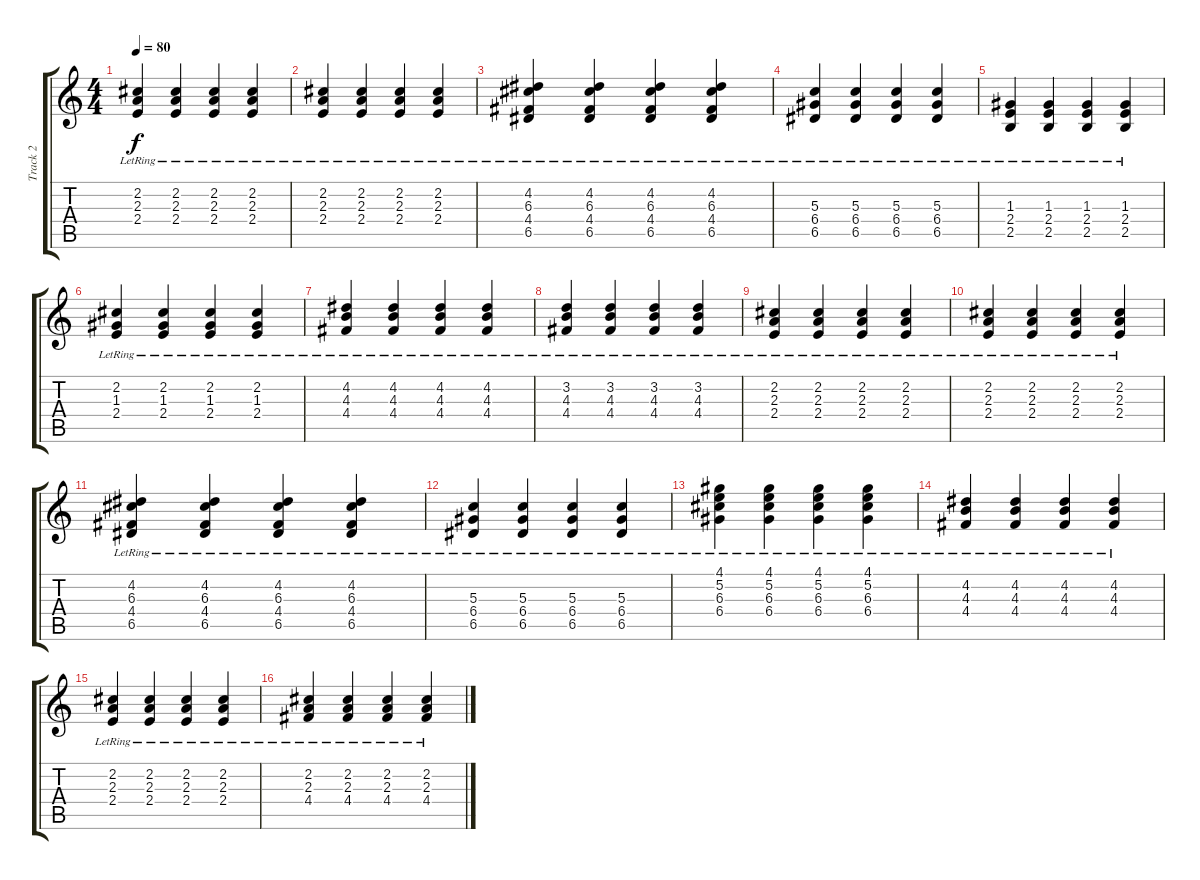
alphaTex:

\track ("Track 2" "Track 2") {instrument electricguitarjazz}
\staff {score tabs}
\tuning (E4 B3 G3 D3 A2 E2) {hide}
\ts (4 4)
\tempo 80
\clef g2
\ks c
(2.2{lr} 2.3{lr} 2.4{lr}).4{dy f} (2.2{lr} 2.3{lr} 2.4{lr}).4 (2.2{lr} 2.3{lr} 2.4{lr}).4 (2.2{lr} 2.3{lr} 2.4{lr}).4 |
(2.2{lr} 2.3{lr} 2.4{lr}).4 (2.2{lr} 2.3{lr} 2.4{lr}).4 (2.2{lr} 2.3{lr} 2.4{lr}).4 (2.2{lr} 2.3{lr} 2.4{lr}).4 |
(4.2{lr} 6.3{lr} 4.4{lr} 6.5{lr}).4 (4.2{lr} 6.3{lr} 4.4{lr} 6.5{lr}).4 (4.2{lr} 6.3{lr} 4.4{lr} 6.5{lr}).4 (4.2{lr} 6.3{lr} 4.4{lr} 6.5{lr}).4 |
(5.3{lr} 6.4{lr} 6.5{lr}).4 (5.3{lr} 6.4{lr} 6.5{lr}).4 (5.3{lr} 6.4{lr} 6.5{lr}).4 (5.3{lr} 6.4{lr} 6.5{lr}).4 |
(1.3{lr} 2.4{lr} 2.5{lr}).4 (1.3{lr} 2.4{lr} 2.5{lr}).4 (1.3{lr} 2.4{lr} 2.5{lr}).4 (1.3{lr} 2.4{lr} 2.5{lr}).4 |
(2.2{lr} 1.3{lr} 2.4{lr}).4 (2.2{lr} 1.3{lr} 2.4{lr}).4 (2.2{lr} 1.3{lr} 2.4{lr}).4 (2.2{lr} 1.3{lr} 2.4{lr}).4 |
(4.2{lr} 4.3{lr} 4.4{lr}).4 (4.2{lr} 4.3{lr} 4.4{lr}).4 (4.2{lr} 4.3{lr} 4.4{lr}).4 (4.2{lr} 4.3{lr} 4.4{lr}).4 |
(3.2{lr} 4.3{lr} 4.4{lr}).4 (3.2{lr} 4.3{lr} 4.4{lr}).4 (3.2{lr} 4.3{lr} 4.4{lr}).4 (3.2{lr} 4.3{lr} 4.4{lr}).4 |
(2.2{lr} 2.3{lr} 2.4{lr}).4 (2.2{lr} 2.3{lr} 2.4{lr}).4 (2.2{lr} 2.3{lr} 2.4{lr}).4 (2.2{lr} 2.3{lr} 2.4{lr}).4 |
(2.2{lr} 2.3{lr} 2.4{lr}).4 (2.2{lr} 2.3{lr} 2.4{lr}).4 (2.2{lr} 2.3{lr} 2.4{lr}).4 (2.2{lr} 2.3{lr} 2.4{lr}).4 |
(4.2{lr} 6.3{lr} 4.4{lr} 6.5{lr}).4 (4.2{lr} 6.3{lr} 4.4{lr} 6.5{lr}).4 (4.2{lr} 6.3{lr} 4.4{lr} 6.5{lr}).4 (4.2{lr} 6.3{lr} 4.4{lr} 6.5{lr}).4 |
(5.3{lr} 6.4{lr} 6.5{lr}).4 (5.3{lr} 6.4{lr} 6.5{lr}).4 (5.3{lr} 6.4{lr} 6.5{lr}).4 (5.3{lr} 6.4{lr} 6.5{lr}).4 |
(4.1{lr} 5.2{lr} 6.3{lr} 6.4{lr}).4 (4.1{lr} 5.2{lr} 6.3{lr} 6.4{lr}).4 (4.1{lr} 5.2{lr} 6.3{lr} 6.4{lr}).4 (4.1{lr} 5.2{lr} 6.3{lr} 6.4{lr}).4 |
(4.2{lr} 4.3{lr} 4.4{lr}).4 (4.2{lr} 4.3{lr} 4.4{lr}).4 (4.2{lr} 4.3{lr} 4.4{lr}).4 (4.2{lr} 4.3{lr} 4.4{lr}).4 |
(2.2{lr} 2.3{lr} 2.4{lr}).4 (2.2{lr} 2.3{lr} 2.4{lr}).4 (2.2{lr} 2.3{lr} 2.4{lr}).4 (2.2{lr} 2.3{lr} 2.4{lr}).4 |
(2.2{lr} 2.3{lr} 4.4{lr}).4 (2.2{lr} 2.3{lr} 4.4{lr}).4 (2.2{lr} 2.3{lr} 4.4{lr}).4 (2.2{lr} 2.3{lr} 4.4{lr}).4
